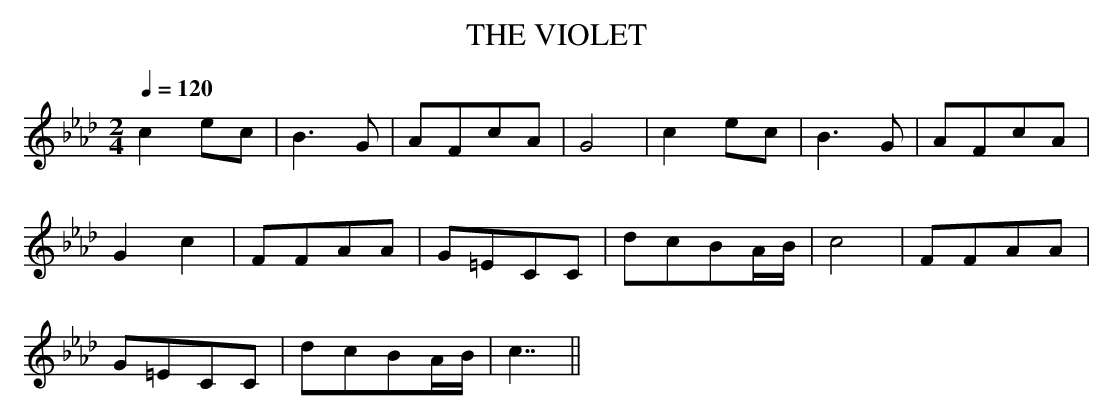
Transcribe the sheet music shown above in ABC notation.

X:1
T:THE VIOLET
M:2/4
Q:1/4=120
K:Ab
c4e2c2|B6G2|A2F2c2A2|G8|c4e2c2|B6G2|A2F2c2A2|
G4c4|F2F2A2A2|G2=E2C2C2|d2c2B2AB|c8|F2F2A2A2|
G2=E2C2C2|d2c2B2AB|c7||
